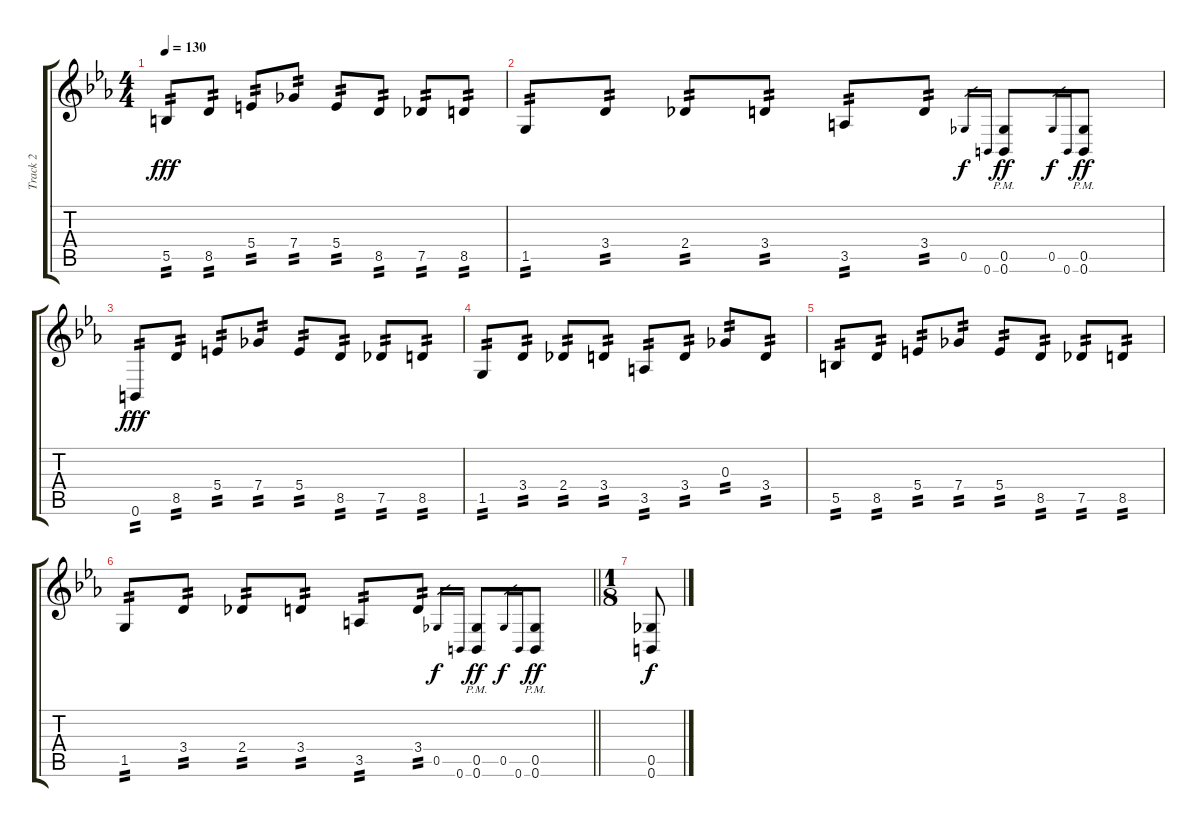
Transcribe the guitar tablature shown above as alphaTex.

\track ("Track 2" "Track 2") {instrument distortionguitar}
\staff {score tabs}
\tuning (E4 B3 Gb3 B2 Gb2 B1) {hide}
\ts (4 4)
\tempo 130
\clef g2
\ks eb
5.5.8{tp 2 dy fff} 8.5.8{tp 2} 5.4.8{tp 2} 7.4.8{tp 2} 5.4.8{tp 2} 8.5.8{tp 2} 7.5.8{tp 2} 8.5.8{tp 2} |
1.5.8{tp 2} 3.4.8{tp 2} 2.4.8{tp 2} 3.4.8{tp 2} 3.5.8{tp 2} 3.4.8{tp 2} 0.5.16{gr dy f} 0.6.16{gr} (0.5{pm} 0.6{pm}).8{dy ff} 0.5.16{gr dy f} 0.6.16{gr} (0.5{pm} 0.6{pm}).8{dy ff} |
0.6.8{tp 2 dy fff} 8.5.8{tp 2} 5.4.8{tp 2} 7.4.8{tp 2} 5.4.8{tp 2} 8.5.8{tp 2} 7.5.8{tp 2} 8.5.8{tp 2} |
1.5.8{tp 2} 3.4.8{tp 2} 2.4.8{tp 2} 3.4.8{tp 2} 3.5.8{tp 2} 3.4.8{tp 2} 0.3.8{tp 2} 3.4.8{tp 2} |
5.5.8{tp 2} 8.5.8{tp 2} 5.4.8{tp 2} 7.4.8{tp 2} 5.4.8{tp 2} 8.5.8{tp 2} 7.5.8{tp 2} 8.5.8{tp 2} |
\barLineRight lightlight
1.5.8{tp 2} 3.4.8{tp 2} 2.4.8{tp 2} 3.4.8{tp 2} 3.5.8{tp 2} 3.4.8{tp 2} 0.5.16{gr dy f} 0.6.16{gr} (0.5{pm} 0.6{pm}).8{dy ff} 0.5.16{gr dy f} 0.6.16{gr} (0.5{pm} 0.6{pm}).8{dy ff} |
\ts (1 8)
(0.5 0.6).8{dy f}
